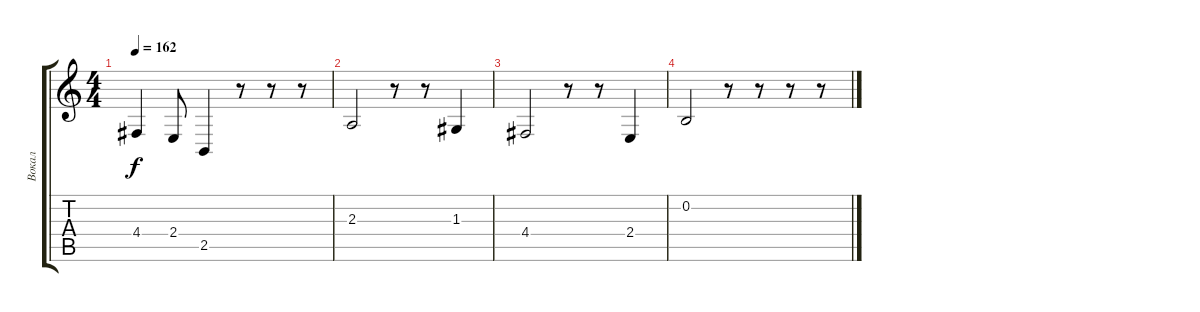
\track ("Вокал" "Вокал") {instrument flute}
\staff {score tabs}
\tuning (E4 B3 G3 D3 A2 E2) {hide}
\ts (4 4)
\tempo 162
\clef g2
\ks c
4.4.4{dy f} 2.4.8 2.5.4 r.8 r.8 r.8 |
2.3.2 r.8 r.8 1.3.4 |
4.4.2 r.8 r.8 2.4.4 |
0.2.2 r.8 r.8 r.8 r.8
